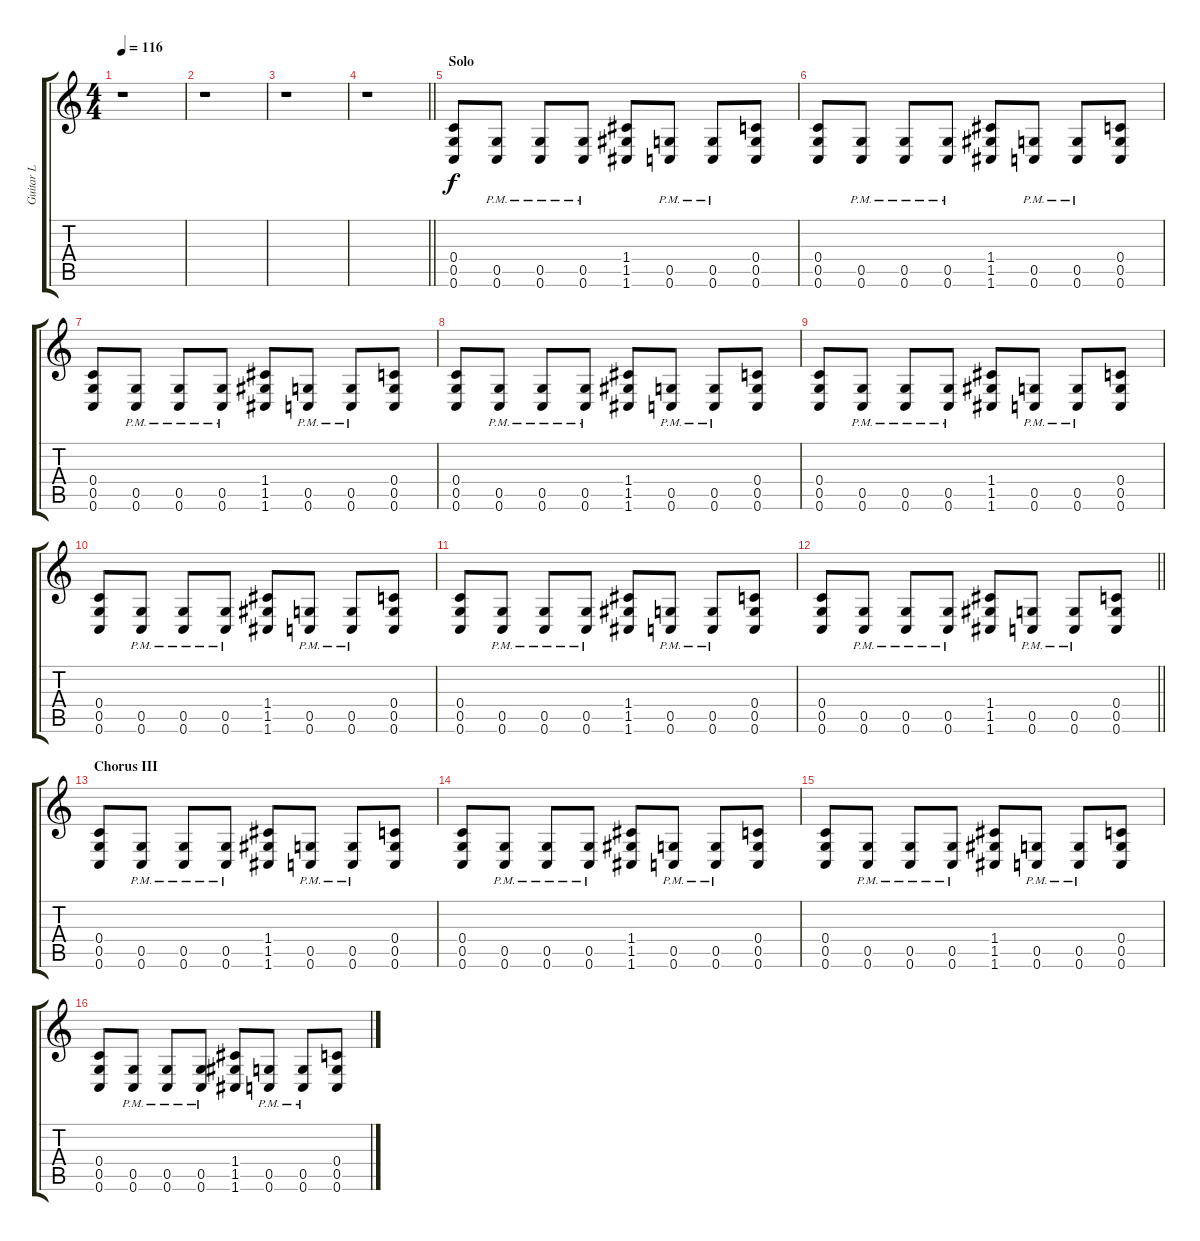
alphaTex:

\track ("Guitar L" "Guitar L") {instrument distortionguitar}
\staff {score tabs}
\tuning (D4 A3 F3 C3 G2 C2) {hide}
\ts (4 4)
\tempo 116
\clef g2
\ks c
r.1{dy f} |
r.1 |
r.1 |
\barLineRight lightlight
r.1 |
\section ("" "Solo")
(0.4 0.5 0.6).8 (0.5{pm} 0.6{pm}).8 (0.5{pm} 0.6{pm}).8 (0.5{pm} 0.6{pm}).8 (1.4 1.5 1.6).8 (0.5{pm} 0.6{pm}).8 (0.5{pm} 0.6{pm}).8 (0.4 0.5 0.6).8 |
(0.4 0.5 0.6).8 (0.5{pm} 0.6{pm}).8 (0.5{pm} 0.6{pm}).8 (0.5{pm} 0.6{pm}).8 (1.4 1.5 1.6).8 (0.5{pm} 0.6{pm}).8 (0.5{pm} 0.6{pm}).8 (0.4 0.5 0.6).8 |
(0.4 0.5 0.6).8 (0.5{pm} 0.6{pm}).8 (0.5{pm} 0.6{pm}).8 (0.5{pm} 0.6{pm}).8 (1.4 1.5 1.6).8 (0.5{pm} 0.6{pm}).8 (0.5{pm} 0.6{pm}).8 (0.4 0.5 0.6).8 |
(0.4 0.5 0.6).8 (0.5{pm} 0.6{pm}).8 (0.5{pm} 0.6{pm}).8 (0.5{pm} 0.6{pm}).8 (1.4 1.5 1.6).8 (0.5{pm} 0.6{pm}).8 (0.5{pm} 0.6{pm}).8 (0.4 0.5 0.6).8 |
(0.4 0.5 0.6).8 (0.5{pm} 0.6{pm}).8 (0.5{pm} 0.6{pm}).8 (0.5{pm} 0.6{pm}).8 (1.4 1.5 1.6).8 (0.5{pm} 0.6{pm}).8 (0.5{pm} 0.6{pm}).8 (0.4 0.5 0.6).8 |
(0.4 0.5 0.6).8 (0.5{pm} 0.6{pm}).8 (0.5{pm} 0.6{pm}).8 (0.5{pm} 0.6{pm}).8 (1.4 1.5 1.6).8 (0.5{pm} 0.6{pm}).8 (0.5{pm} 0.6{pm}).8 (0.4 0.5 0.6).8 |
(0.4 0.5 0.6).8 (0.5{pm} 0.6{pm}).8 (0.5{pm} 0.6{pm}).8 (0.5{pm} 0.6{pm}).8 (1.4 1.5 1.6).8 (0.5{pm} 0.6{pm}).8 (0.5{pm} 0.6{pm}).8 (0.4 0.5 0.6).8 |
\barLineRight lightlight
(0.4 0.5 0.6).8 (0.5{pm} 0.6{pm}).8 (0.5{pm} 0.6{pm}).8 (0.5{pm} 0.6{pm}).8 (1.4 1.5 1.6).8 (0.5{pm} 0.6{pm}).8 (0.5{pm} 0.6{pm}).8 (0.4 0.5 0.6).8 |
\section ("" "Chorus III")
(0.4 0.5 0.6).8 (0.5{pm} 0.6{pm}).8 (0.5{pm} 0.6{pm}).8 (0.5{pm} 0.6{pm}).8 (1.4 1.5 1.6).8 (0.5{pm} 0.6{pm}).8 (0.5{pm} 0.6{pm}).8 (0.4 0.5 0.6).8 |
(0.4 0.5 0.6).8 (0.5{pm} 0.6{pm}).8 (0.5{pm} 0.6{pm}).8 (0.5{pm} 0.6{pm}).8 (1.4 1.5 1.6).8 (0.5{pm} 0.6{pm}).8 (0.5{pm} 0.6{pm}).8 (0.4 0.5 0.6).8 |
(0.4 0.5 0.6).8 (0.5{pm} 0.6{pm}).8 (0.5{pm} 0.6{pm}).8 (0.5{pm} 0.6{pm}).8 (1.4 1.5 1.6).8 (0.5{pm} 0.6{pm}).8 (0.5{pm} 0.6{pm}).8 (0.4 0.5 0.6).8 |
(0.4 0.5 0.6).8 (0.5{pm} 0.6{pm}).8 (0.5{pm} 0.6{pm}).8 (0.5{pm} 0.6{pm}).8 (1.4 1.5 1.6).8 (0.5{pm} 0.6{pm}).8 (0.5{pm} 0.6{pm}).8 (0.4 0.5 0.6).8
